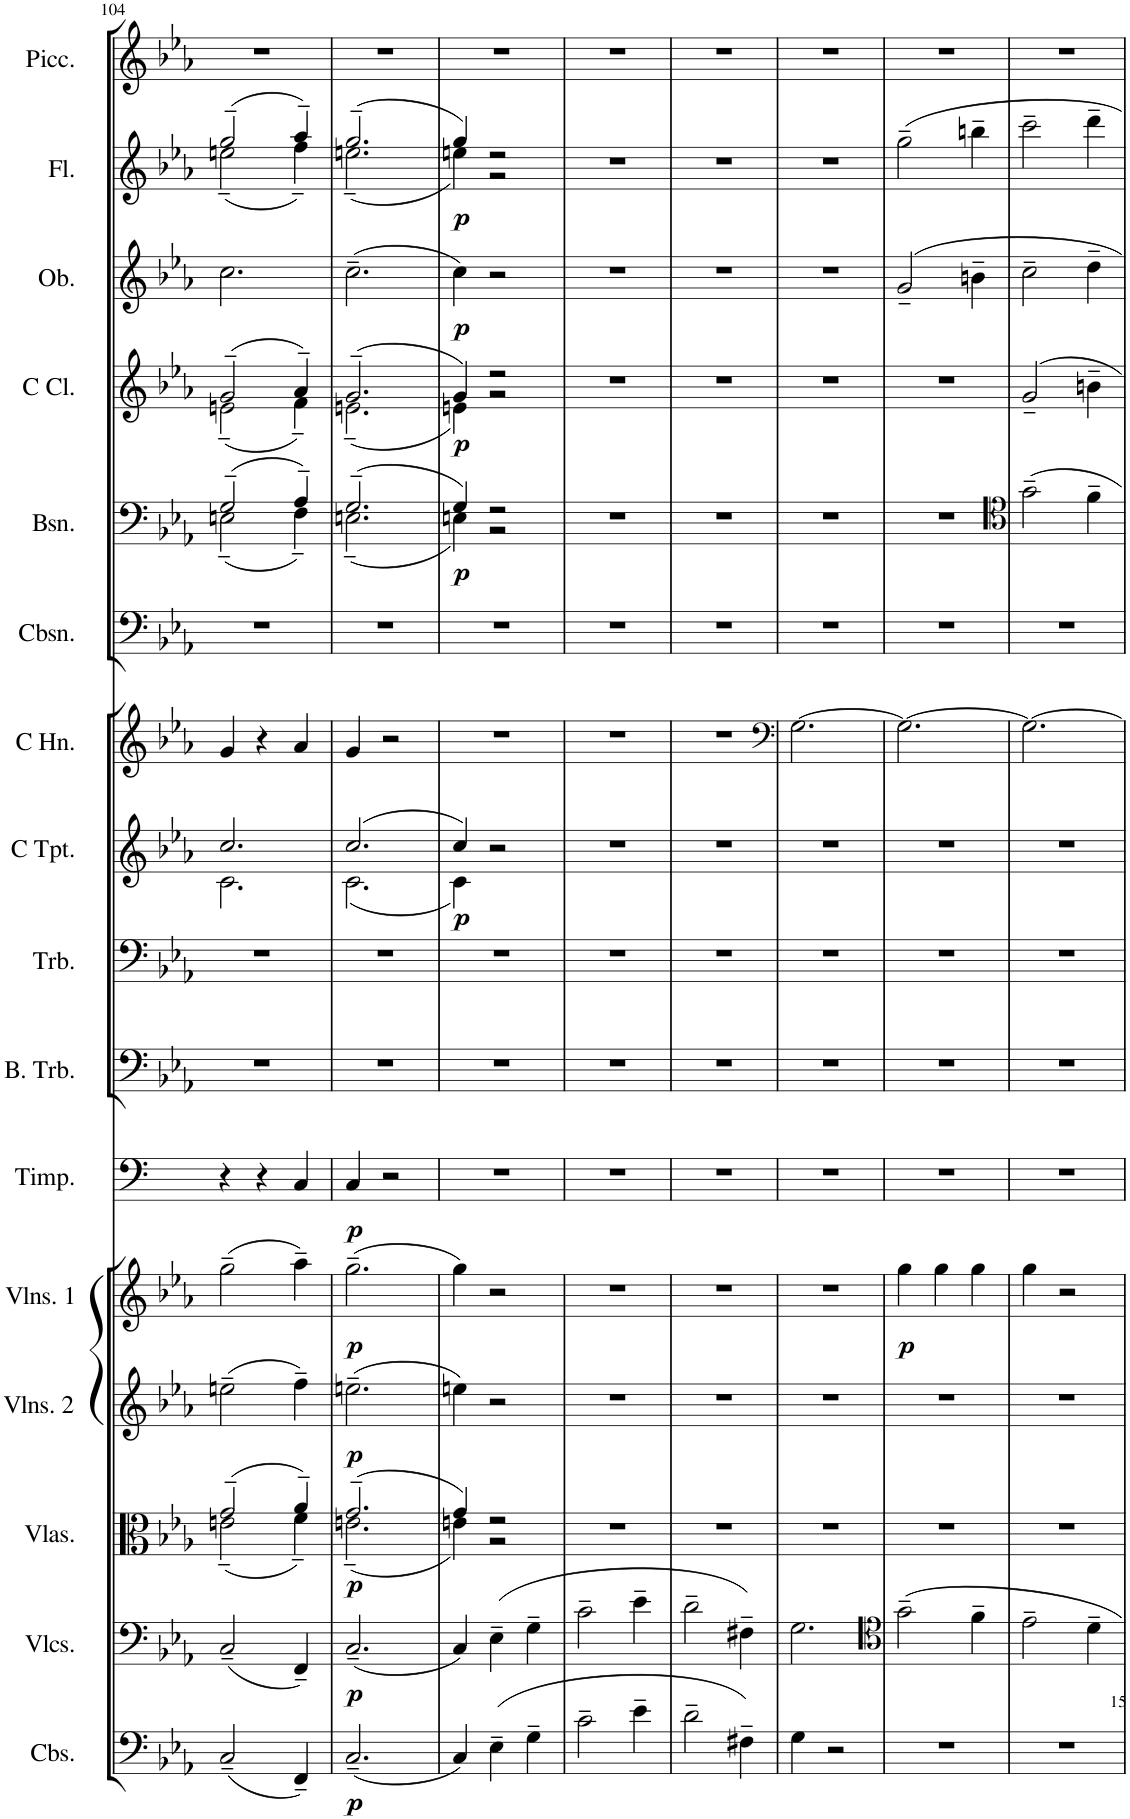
**kern	**dynam	**kern	**dynam	**kern	**dynam	**kern	**dynam	**kern	**dynam	**kern	**dynam	**kern	**kern	**kern	**dynam	**kern	**kern	**kern	**dynam	**kern	**dynam	**kern	**dynam	**kern	**dynam	**kern
*part16	*part16	*part15	*part15	*part14	*part14	*part13	*part13	*part12	*part12	*part11	*part11	*part10	*part9	*part8	*part8	*part7	*part6	*part5	*part5	*part4	*part4	*part3	*part3	*part2	*part2	*part1
*staff16	*staff16	*staff15	*staff15	*staff14	*staff14	*staff13	*staff13	*staff12	*staff12	*staff11	*staff11	*staff10	*staff9	*staff8	*staff8	*staff7	*staff6	*staff5	*staff5	*staff4	*staff4	*staff3	*staff3	*staff2	*staff2	*staff1
*I"Contrabasses	*	*I"Violoncellos	*	*I"Violas	*	*I"Violins 2	*	*I"Violins 1	*	*I"Timpani	*	*I"Bass Trombone	*I"Trombone	*I"C Trumpet	*	*I"C Horns	*I"Contrabassoon	*I"Bassoon	*	*I"C Clarinet	*	*I"Oboe	*	*I"Flute	*	*I"Piccolo
*I'Cbs.	*	*I'Vlcs.	*	*I'Vlas.	*	*I'Vlns. 2	*	*I'Vlns. 1	*	*I'Timp.	*	*I'B. Trb.	*I'Trb.	*I'C Tpt.	*	*I'C Hn.	*I'Cbsn.	*I'Bsn.	*	*I'C Cl.	*	*I'Ob.	*	*I'Fl.	*	*I'Picc.
!!LO:PB:g=z
*clefF4	*	*clefF4	*	*clefC3	*	*clefG2	*	*clefG2	*	*clefF4	*	*clefF4	*clefF4	*clefG2	*	*clefG2	*clefF4	*clefF4	*	*clefG2	*	*clefG2	*	*clefG2	*	*clefG2
*Trd7c12	*	*	*	*	*	*	*	*	*	*	*	*	*	*Trd1c2	*	*Trd4c7	*Trd7c12	*	*	*Trd1c2	*	*	*	*	*	*Trd-7c-12
*k[b-e-a-]	*	*k[b-e-a-]	*	*k[b-e-a-]	*	*k[b-e-a-]	*	*k[b-e-a-]	*	*k[]	*	*k[b-e-a-]	*k[b-e-a-]	*k[b-e-a-]	*	*k[b-e-a-]	*k[b-e-a-]	*k[b-e-a-]	*	*k[b-e-a-]	*	*k[b-e-a-]	*	*k[b-e-a-]	*	*k[b-e-a-]
*M3/4	*	*M3/4	*	*M3/4	*	*M3/4	*	*M3/4	*	*M3/4	*	*M3/4	*M3/4	*M3/4	*	*M3/4	*M3/4	*M3/4	*	*M3/4	*	*M3/4	*	*M3/4	*	*M3/4
=104	=104	=104	=104	=104	=104	=104	=104	=104	=104	=104	=104	=104	=104	=104	=104	=104	=104	=104	=104	=104	=104	=104	=104	=104	=104	=104
*	*	*	*	*^	*	*	*	*	*	*	*	*	*	*^	*	*	*	*^	*	*^	*	*	*	*^	*	*
(2C~/	.	(2C~/	.	(2g~/	(2en~\	.	(2een~\	.	(2gg~\	.	4r	.	2.r	2.r	2.cc/	2.c\	.	4g/	2.r	(2G~/	(2En~\	.	(2g~/	(2en~\	.	2.cc\	.	(2gg~/	(2een~\	.	2.r
.	.	.	.	.	.	.	.	.	.	.	4r	.	.	.	.	.	.	4r	.	.	.	.	.	.	.	.	.	.	.	.	.
4FF~/)	.	4FF~/)	.	4a-~/)	4f~\)	.	4ff~\)	.	4aa-~\)	.	4C/	.	.	.	.	.	.	4a-/	.	4A-~/)	4F~\)	.	4a-~/)	4f~\)	.	.	.	4aa-~/)	4ff~\)	.	.
=105	=105	=105	=105	=105	=105	=105	=105	=105	=105	=105	=105	=105	=105	=105	=105	=105	=105	=105	=105	=105	=105	=105	=105	=105	=105	=105	=105	=105	=105	=105	=105
!	!LO:DY:b	!	!LO:DY:b	!	!	!LO:DY:b	!	!LO:DY:b	!	!LO:DY:b	!	!LO:DY:b	!	!	!	!	!	!	!	!	!	!	!	!	!	!	!	!	!	!	!
(2.C~/	p	(2.C~/	p	(2.g~/	(2.en~\	p	(2.een~\	p	(2.gg~\	p	4C/	p	2.r	2.r	(2.cc/	(2.c\	.	4g/	2.r	(2.G~/	(2.En~\	.	(2.g~/	(2.en~\	.	(2.cc~\	.	(2.gg~/	(2.een~\	.	2.r
.	.	.	.	.	.	.	.	.	.	.	2r	.	.	.	.	.	.	2r	.	.	.	.	.	.	.	.	.	.	.	.	.
=106	=106	=106	=106	=106	=106	=106	=106	=106	=106	=106	=106	=106	=106	=106	=106	=106	=106	=106	=106	=106	=106	=106	=106	=106	=106	=106	=106	=106	=106	=106	=106
!	!	!	!	!	!	!	!	!	!	!	!	!	!	!	!	!	!LO:DY:b	!	!	!	!	!LO:DY:b	!	!	!LO:DY:b	!	!LO:DY:b	!	!	!LO:DY:b	!
4C/)	.	4C/)	.	4g/)	4en\)	.	4een\)	.	4gg\)	.	2.r	.	2.r	2.r	4cc/)	4c\)	p	2.r	2.r	4G/)	4En\)	p	4g/)	4en\)	p	4cc\)	p	4gg/)	4een\)	p	2.r
(4E-~\	.	(4E-~\	.	2r	2r	.	2r	.	2r	.	.	.	.	.	2r	2ryy	.	.	.	2r	2r	.	2r	2r	.	2r	.	2r	2r	.	.
4G~\	.	4G~\	.	.	.	.	.	.	.	.	.	.	.	.	.	.	.	.	.	.	.	.	.	.	.	.	.	.	.	.	.
*	*	*	*	*	*	*	*	*	*	*	*	*	*	*	*	*	*	*	*	*v	*v	*	*	*	*	*	*	*v	*v	*	*
*	*	*	*	*v	*v	*	*	*	*	*	*	*	*	*	*v	*v	*	*	*	*	*	*v	*v	*	*	*	*	*	*
=107	=107	=107	=107	=107	=107	=107	=107	=107	=107	=107	=107	=107	=107	=107	=107	=107	=107	=107	=107	=107	=107	=107	=107	=107	=107	=107
2c~\	.	2c~\	.	2.r	.	2.r	.	2.r	.	2.r	.	2.r	2.r	2.r	.	2.r	2.r	2.r	.	2.r	.	2.r	.	2.r	.	2.r
4e-~\	.	4e-~\	.	.	.	.	.	.	.	.	.	.	.	.	.	.	.	.	.	.	.	.	.	.	.	.
=108	=108	=108	=108	=108	=108	=108	=108	=108	=108	=108	=108	=108	=108	=108	=108	=108	=108	=108	=108	=108	=108	=108	=108	=108	=108	=108
2d~\	.	2d~\	.	2.r	.	2.r	.	2.r	.	2.r	.	2.r	2.r	2.r	.	2.r	2.r	2.r	.	2.r	.	2.r	.	2.r	.	2.r
4F#X~\)	.	4F#X~\)	.	.	.	.	.	.	.	.	.	.	.	.	.	.	.	.	.	.	.	.	.	.	.	.
=109	=109	=109	=109	=109	=109	=109	=109	=109	=109	=109	=109	=109	=109	=109	=109	=109	=109	=109	=109	=109	=109	=109	=109	=109	=109	=109
*	*	*	*	*	*	*	*	*	*	*	*	*	*	*	*	*clefF4	*	*	*	*	*	*	*	*	*	*
4G\	.	2.G\	.	2.r	.	2.r	.	2.r	.	2.r	.	2.r	2.r	2.r	.	[2.G\	2.r	2.r	.	2.r	.	2.r	.	2.r	.	2.r
2r	.	.	.	.	.	.	.	.	.	.	.	.	.	.	.	.	.	.	.	.	.	.	.	.	.	.
=110	=110	=110	=110	=110	=110	=110	=110	=110	=110	=110	=110	=110	=110	=110	=110	=110	=110	=110	=110	=110	=110	=110	=110	=110	=110	=110
*	*	*clefC4	*	*	*	*	*	*	*	*	*	*	*	*	*	*	*	*	*	*	*	*	*	*	*	*
!	!	!	!	!	!	!	!	!	!LO:DY:b	!	!	!	!	!	!	!	!	!	!	!	!	!	!	!	!	!
2.r	.	2g~\	.	2.r	.	2.r	.	4gg\	p	2.r	.	2.r	2.r	2.r	.	2.G\_	2.r	2.r	.	2.r	.	2g~/	.	2gg~\	.	2.r
.	.	.	.	.	.	.	.	4gg\	.	.	.	.	.	.	.	.	.	.	.	.	.	.	.	.	.	.
.	.	4f~\	.	.	.	.	.	4gg\	.	.	.	.	.	.	.	.	.	.	.	.	.	4bn~\	.	4bbn~\	.	.
=111	=111	=111	=111	=111	=111	=111	=111	=111	=111	=111	=111	=111	=111	=111	=111	=111	=111	=111	=111	=111	=111	=111	=111	=111	=111	=111
*	*	*	*	*	*	*	*	*	*	*	*	*	*	*	*	*	*	*clefC4	*	*	*	*	*	*	*	*
2.r	.	2e-~\	.	2.r	.	2.r	.	4gg\	.	2.r	.	2.r	2.r	2.r	.	2.G\_	2.r	2g~\	.	2g~/	.	2cc~\	.	2ccc~\	.	2.r
.	.	.	.	.	.	.	.	2r	.	.	.	.	.	.	.	.	.	.	.	.	.	.	.	.	.	.
.	.	4d~\	.	.	.	.	.	.	.	.	.	.	.	.	.	.	.	4f~\	.	4bn~\	.	4dd~\	.	4ddd~\	.	.
=	=	=	=	=	=	=	=	=	=	=	=	=	=	=	=	=	=	=	=	=	=	=	=	=	=	=
*-	*-	*-	*-	*-	*-	*-	*-	*-	*-	*-	*-	*-	*-	*-	*-	*-	*-	*-	*-	*-	*-	*-	*-	*-	*-	*-
